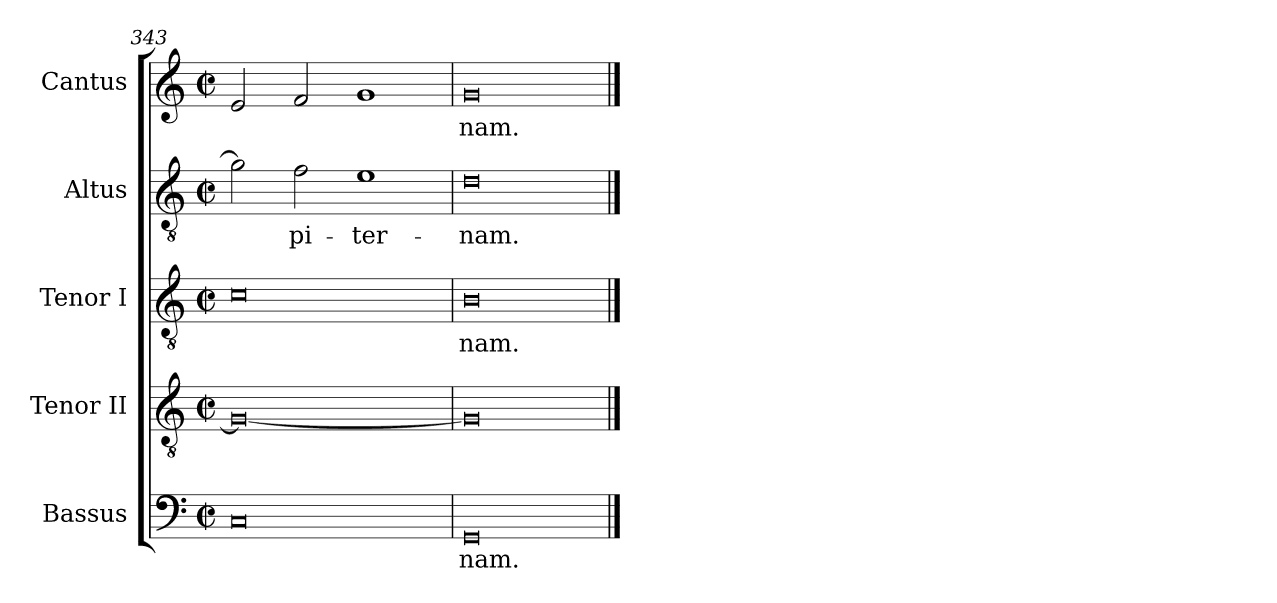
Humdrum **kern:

**kern	**text	**kern	**text	**kern	**text	**kern	**text	**kern	**text
*part5	*part5	*part4	*part4	*part3	*part3	*part2	*part2	*part1	*part1
*staff5	*staff5	*staff4	*staff4	*staff3	*staff3	*staff2	*staff2	*staff1	*staff1
*I"Bassus	*	*I"Tenor II	*	*I"Tenor I	*	*I"Altus	*	*I"Cantus	*
*I'B	*	*I'T II	*	*I'T I	*	*I'A	*	*I'C	*
*clefF4	*	*clefGv2	*	*clefGv2	*	*clefGv2	*	*clefG2	*
*k[]	*	*k[]	*	*k[]	*	*k[]	*	*k[]	*
*C:	*	*C:	*	*C:	*	*C:	*	*C:	*
*M2/2	*	*M2/2	*	*M2/2	*	*M2/2	*	*M2/2	*
*met(c|)	*	*met(c|)	*	*met(c|)	*	*met(c|)	*	*met(c|)	*
=343	=343	=343	=343	=343	=343	=343	=343	=343	=343
!	!LO:LY:b:cj	!	!LO:LY:b:cj	!	!LO:LY:b:cj	!	!LO:LY:b:cj	!	!LO:LY:b:cj
0C	.	0G_<	.	0c	--	2g\]	--	2e/	.
!	!	!	!	!	!	!	!LO:LY:b:cj	!	!LO:LY:b:cj
.	.	.	.	.	.	2f\	-pi-	2f/	.
!	!	!	!	!	!	!	!LO:LY:b:cj	!	!LO:LY:b:cj
.	.	.	.	.	.	1e	-ter-	1g	.
=344	=344	=344	=344	=344	=344	=344	=344	=344	=344
!	!LO:LY:b:cj	!	!LO:LY:b:cj	!	!LO:LY:b:cj	!	!LO:LY:b:cj	!	!LO:LY:b:cj
0GG	nam.	0G]	.	0B	-nam.	0d	-nam.	0g	nam.
==	==	==	==	==	==	==	==	==	==
*-	*-	*-	*-	*-	*-	*-	*-	*-	*-
